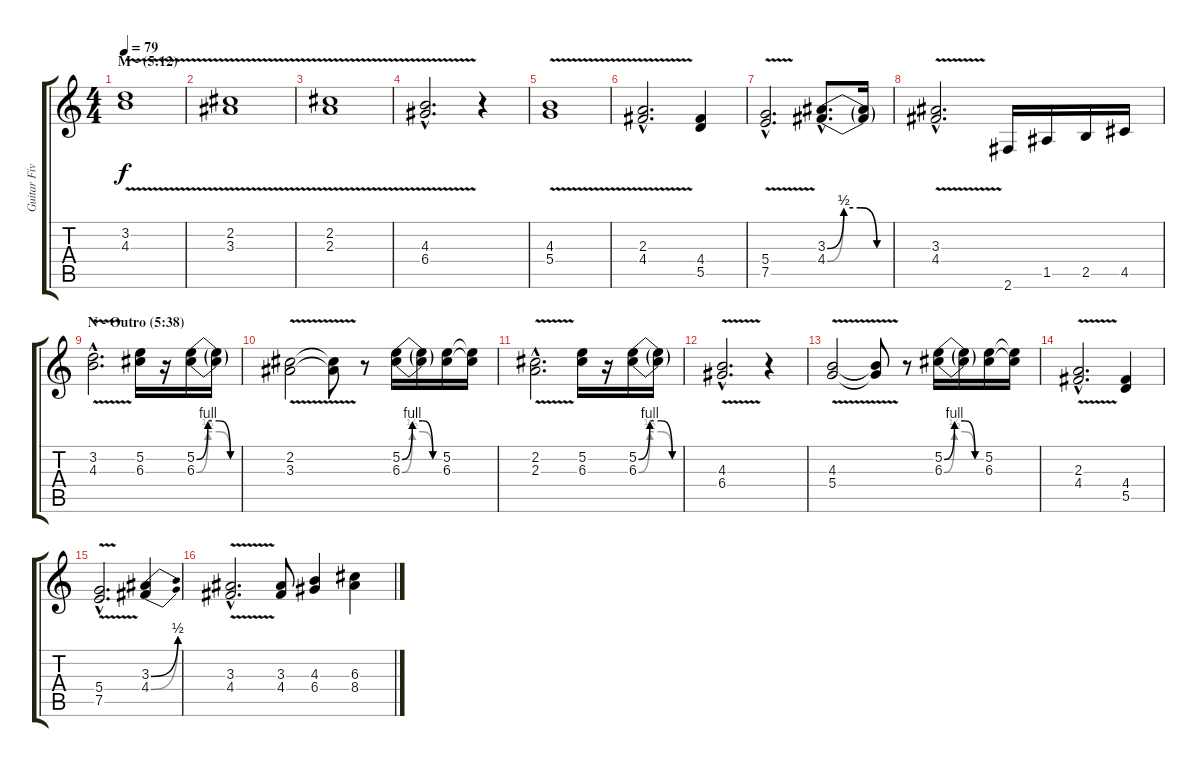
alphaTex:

\track ("Guitar Five" "Guitar Fiv") {instrument distortionguitar}
\staff {score tabs}
\tuning (E4 B3 G3 D3 A2 E2) {hide}
\ts (4 4)
\section ("" "M - (5:12)")
\tempo 79
\clef g2
\ks c
(3.2{v} 4.3{v}).1{dy f} |
(2.2{v} 3.3{v}).1 |
(2.2{v} 2.3{v}).1 |
(4.3{v hac} 6.4{v hac}).2{d} r.4 |
(4.3{v} 5.4{v}).1 |
(2.3{v hac} 4.4{v hac}).2{d} (4.4 5.5).4 |
(5.4{v hac} 7.5{v hac}).2{d} (3.3{be (custom 0 0 15 2 30 2 45 0 60 0) hac} 4.4{be (custom 0 0 15 2 30 2 45 0 60 0) hac}).8{d} (3.3{t} 4.4{t}).16 |
(3.3{v hac} 4.4{v hac}).2{d} 2.6.16 1.5.16 2.5.16 4.5.16 |
\section ("" "N - Outro (5:38)")
(3.2{v hac} 4.3{v hac}).2{d} (5.2 6.3).16 r.16 (5.2{be (custom 0 0 15 4 30 4 45 0 60 0)} 6.3{be (custom 0 0 15 2 30 2 45 0 60 0)}).16 (5.2{t} 6.3{t}).16 |
(2.2{v} 3.3{v}).2 (2.2{v t} 3.3{v t}).8 r.8 (5.2{be (custom 0 0 15 4 30 4 45 0 60 0)} 6.3{be (custom 0 0 15 2 30 2 45 0 60 0)}).16 (5.2{t} 6.3{t}).16 (5.2 6.3).16 (5.2{t} 6.3{t}).16 |
(2.2{v hac} 2.3{v hac}).2{d} (5.2 6.3).16 r.16 (5.2{be (custom 0 0 15 4 30 4 45 0 60 0)} 6.3{be (custom 0 0 15 2 30 2 45 0 60 0)}).16 (5.2{t} 6.3{t}).16 |
(4.3{v hac} 6.4{v hac}).2{d} r.4 |
(4.3{v} 5.4{v}).2 (4.3{v t} 5.4{v t}).8 r.8 (5.2{be (custom 0 0 15 4 30 4 45 0 60 0)} 6.3{be (custom 0 0 15 2 30 2 45 0 60 0)}).16 (5.2{t} 6.3{t}).16 (5.2 6.3).16 (5.2{t} 6.3{t}).16 |
(2.3{v hac} 4.4{v hac}).2{d} (4.4 5.5).4 |
(5.4{v hac} 7.5{v hac}).2{d} (3.3{be (bend 0 0 60 2)} 4.4{be (bend 0 0 60 2)}).4 |
(3.3{v hac} 4.4{v hac}).2{d} (3.3 4.4).8 (4.3 6.4).4 (6.3 8.4).4
